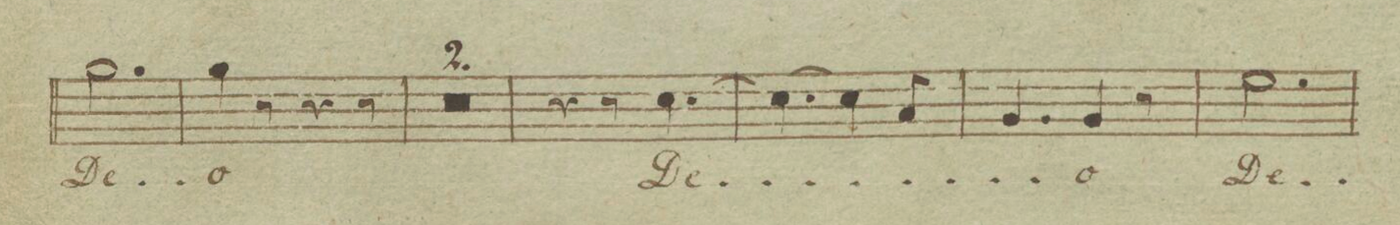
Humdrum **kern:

**kern	**text	**dynam
*I"Tenore.	*	*
*clefC4	*	*
*k[b-e-]	*	*
*met(c)	*	*
*M6/8	*	*
2.f\	De-	.
=67	=67	=67
4f\	-o	.
8r	.	.
4r	.	.
8r	.	.
=68	=68	=68
1.r	.	.
=69	=69	=69
=70	=70	=70
4r	.	.
8r	.	.
[4.B-\	De-	.
=71	=71	=71
4.B-\_	.	.
4B-\]	.	.
8G/	.	.
=72	=72	=72
4.F/	.	.
4F/	-o	.
8r	.	.
=73	=73	=73
2.d\	De-	.
=74	=74	=74
*-	*-	*-
